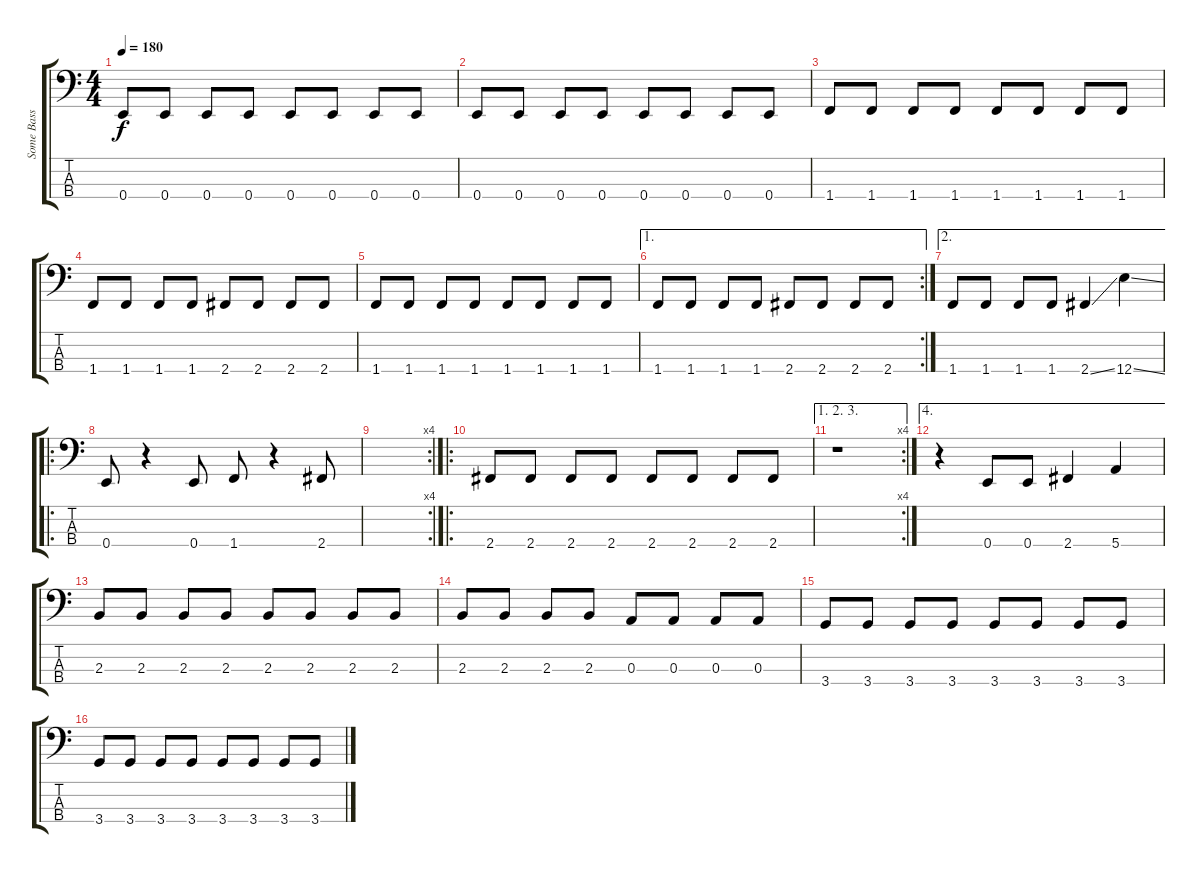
\track ("Some Bass" "Some Bass") {instrument electricbasspick}
\staff {score tabs}
\tuning (G2 D2 A1 E1) {hide}
\ts (4 4)
\tempo 180
\clef f4
\ks c
0.4.8{dy f} 0.4.8 0.4.8 0.4.8 0.4.8 0.4.8 0.4.8 0.4.8 |
0.4.8 0.4.8 0.4.8 0.4.8 0.4.8 0.4.8 0.4.8 0.4.8 |
1.4.8 1.4.8 1.4.8 1.4.8 1.4.8 1.4.8 1.4.8 1.4.8 |
1.4.8 1.4.8 1.4.8 1.4.8 2.4.8 2.4.8 2.4.8 2.4.8 |
1.4.8 1.4.8 1.4.8 1.4.8 1.4.8 1.4.8 1.4.8 1.4.8 |
\ae 1
\rc 2
1.4.8 1.4.8 1.4.8 1.4.8 2.4.8 2.4.8 2.4.8 2.4.8 |
\ae 2
1.4.8 1.4.8 1.4.8 1.4.8 2.4{ss}.4 12.4{ss}.4 |
\ro
0.4.8 r.4 0.4.8 1.4.8 r.4 2.4.8 |
\rc 4
|
\ro
2.4.8 2.4.8 2.4.8 2.4.8 2.4.8 2.4.8 2.4.8 2.4.8 |
\ae (1 2 3)
\rc 4
r.1 |
\ae 4
r.4 0.4.8 0.4.8 2.4.4 5.4.4 |
2.3.8 2.3.8 2.3.8 2.3.8 2.3.8 2.3.8 2.3.8 2.3.8 |
2.3.8 2.3.8 2.3.8 2.3.8 0.3.8 0.3.8 0.3.8 0.3.8 |
3.4.8 3.4.8 3.4.8 3.4.8 3.4.8 3.4.8 3.4.8 3.4.8 |
3.4.8 3.4.8 3.4.8 3.4.8 3.4.8 3.4.8 3.4.8 3.4.8
